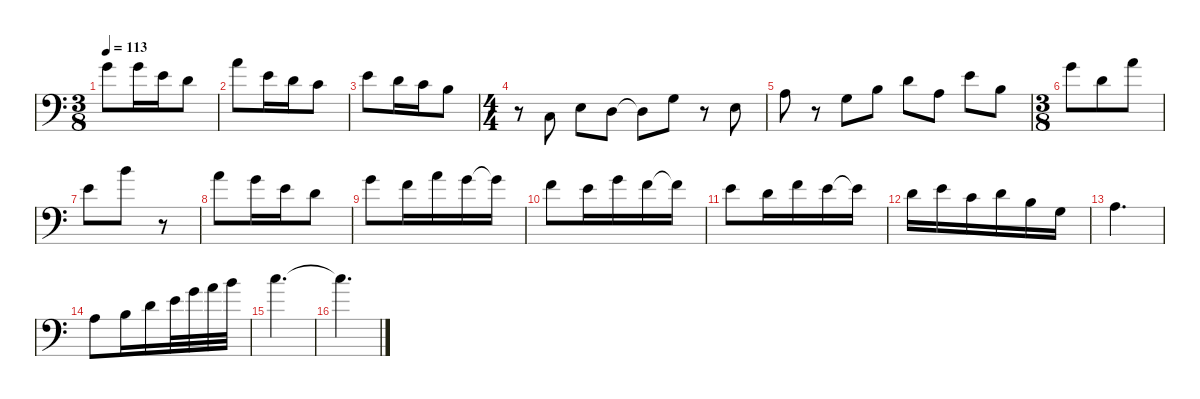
\defaultSystemsLayout 4
\hideDynamics
\bracketExtendMode nobrackets
\singleTrackTrackNamePolicy hidden
\multiTrackTrackNamePolicy hidden
\firstSystemTrackNameMode fullname
\firstSystemTrackNameOrientation horizontal
\otherSystemsTrackNameOrientation horizontal
\track ("Bunk Gardner" "bn.") {instrument bassoon}
\staff {score}
\tuning (E4 B3 G3 D3 A2 E2)
\ts (3 8)
\tempo 113
\clef f4
\ks c
3.1.8{dy f beam Down} 3.1.16{beam Down} 0.1.16{beam Down} 3.2.8{beam Down} |
10.2.8{beam Down} 0.1.16{beam Down} 3.2.16{beam Down} 1.2.8{beam Down} |
0.1.8{beam Down} 3.2.16{beam Down} 1.2.16{beam Down} 0.2.8{beam Down} |
\ts (4 4)
r.8{beam Down} 3.5.8{beam Up} 2.4.8{beam Down} 0.4.8{beam Down} 0.4{t}.8{beam Down} 0.3.8{beam Down} r.8{beam Down} 2.4.8{beam Down} |
2.3.8{beam Down} r.8{beam Down} 0.3.8{beam Down} 0.2.8{beam Down} 3.2.8{beam Down} 2.3.8{beam Down} 0.1.8{beam Down} 0.2.8{beam Down} |
\ts (3 8)
3.1.8{beam Down} 3.2.8{beam Down} 5.1.8{beam Down} |
0.1.8{beam Down} 7.1.8{beam Down} r.8{beam Down} |
5.1.8{beam Down} 3.1.16{beam Down} 0.1.16{beam Down} 3.2.8{beam Down} |
3.1.8{beam Down} 1.1.16{beam Down} 5.1.16{beam Down} 3.1.16{beam Down} 3.1{t}.16{beam Down} |
1.1.8{beam Down} 0.1.16{beam Down} 3.1.16{beam Down} 1.1.16{beam Down} 1.1{t}.16{beam Down} |
0.1.8{beam Down} 3.2.16{beam Down} 1.1.16{beam Down} 0.1.16{beam Down} 0.1{t}.16{beam Down} |
3.2.16{beam Down} 0.1.16{beam Down} 1.2.16{beam Down} 3.2.16{beam Down} 0.2.16{beam Down} 0.3.16{beam Down} |
2.3.4{d beam Down} |
2.3.8{beam Down} 0.2.16{beam Down} 3.2.16{beam Down} 0.1.32{beam Down} 3.1.32{beam Down} 5.1.32{beam Down} 7.1.32{beam Down} |
8.1.4{d beam Down} |
8.1{t}.4{d beam Down}
